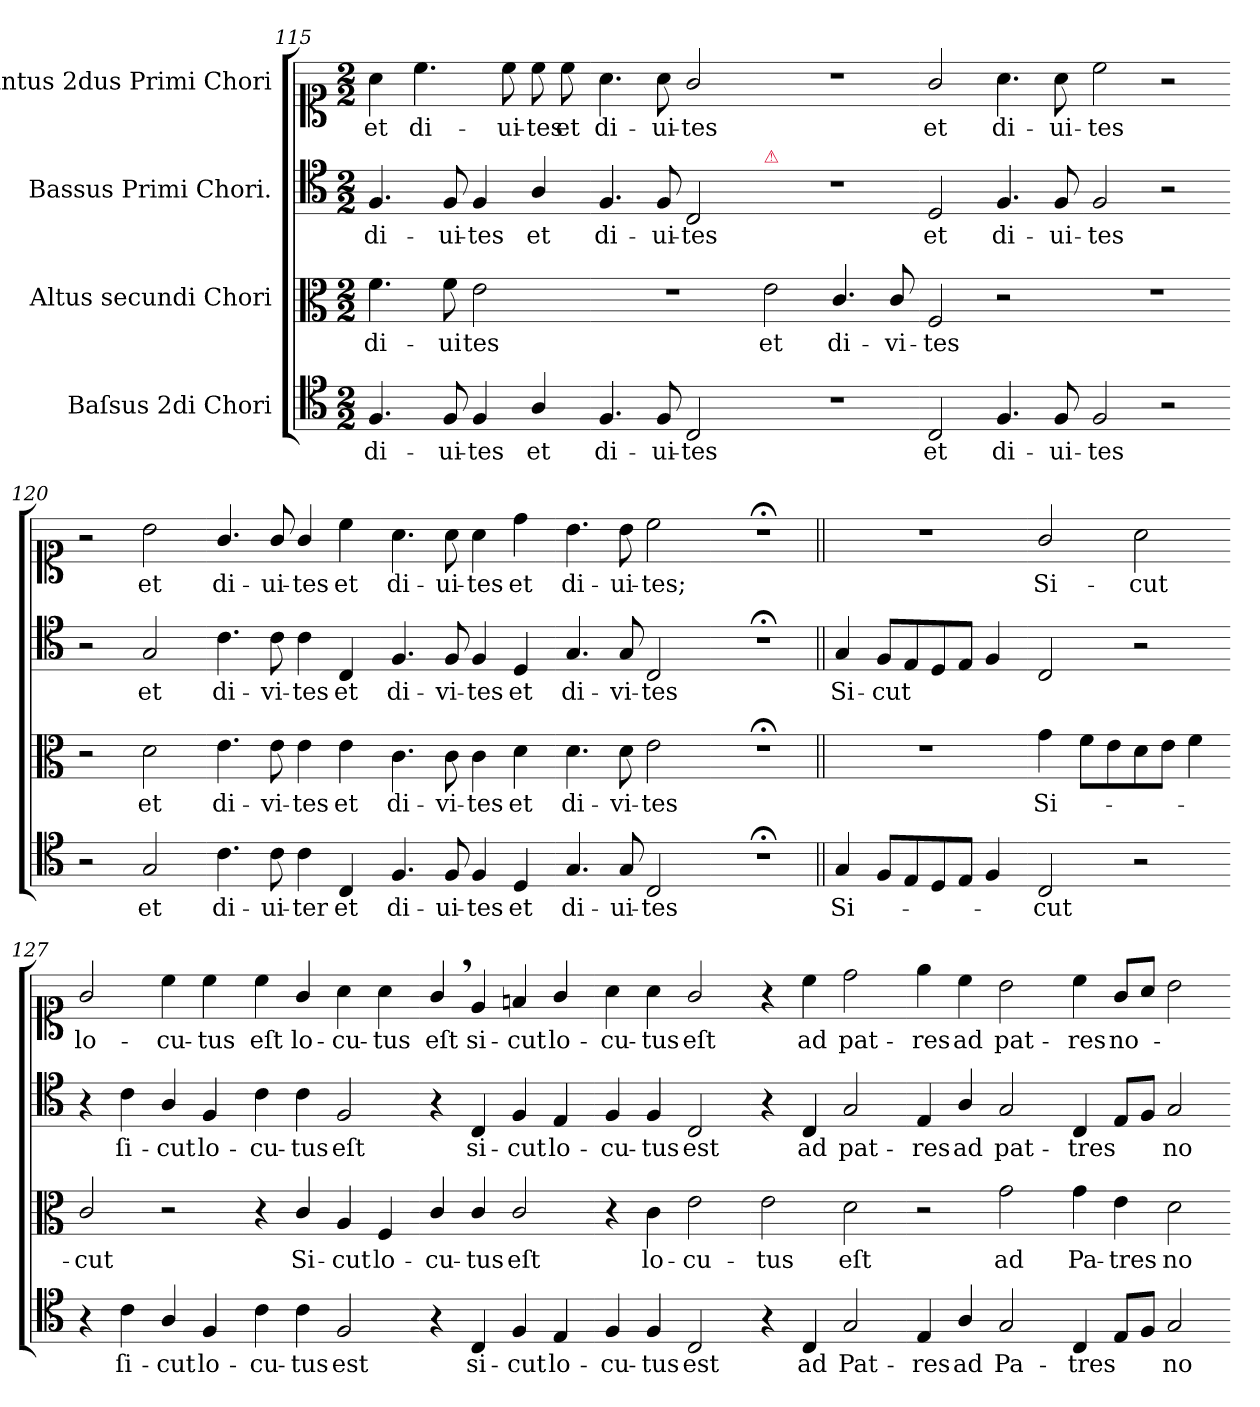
**kern	**text	**kern	**text	**kern	**text	**kern	**text
*part4	*part4	*part3	*part3	*part2	*part2	*part1	*part1
*staff4	*staff4	*staff3	*staff3	*staff2	*staff2	*staff1	*staff1
*I"Baſsus 2di Chori	*	*I"Altus secundi Chori	*	*I"Bassus Primi Chori.	*	*I"Cantus 2dus Primi Chori	*
*clefC4	*	*clefC3	*	*clefC4	*	*clefC1	*
*k[]	*	*k[]	*	*k[]	*	*k[]	*
*C:	*	*C:	*	*C:	*	*C:	*
*M2/2	*	*M2/2	*	*M2/2	*	*M2/2	*
=115	=115	=115	=115	=115	=115	=115	=115
4.F/	di-	4.f\	di-	4.F/	di-	4a\	et
.	.	.	.	.	.	4.cc\	di-
8F/	-ui-	8f\	-ui-	8F/	-ui-	.	.
4F/	-tes	2e\	-tes	4F/	-tes	.	.
.	.	.	.	.	.	8cc\	-ui-
4A/	et	.	.	4A/	et	8cc\	-tes
.	.	.	.	.	.	8cc\	et
=116-	=116-	=116-	=116-	=116-	=116-	=116-	=116-
4.F/	di-	1r	.	4.F/	di-	4.a\	di-
8F/	-ui-	.	.	8F/	-ui-	8a\	-ui-
2C/	-tes	.	.	2C/	-tes	2g/	-tes
=117-	=117-	=117-	=117-	=117-	=117-	=117-	=117-
!	!	!	!	!LO:TX:a:color=crimson:t=⚠	!	!	!
!	!	!	!LO:LY:i	!	!	!	!
1r	.	2e\	et	1r	.	1r	.
!	!	!	!LO:LY:i	!	!	!	!
.	.	4.c/	di-	.	.	.	.
!	!	!	!LO:LY:i	!	!	!	!
.	.	8c/	-vi-	.	.	.	.
=118-	=118-	=118-	=118-	=118-	=118-	=118-	=118-
!	!	!	!LO:LY:i	!	!LO:LY:i	!	!
2C/	et	2F/	-tes	2D/	et	2g/	et
!	!	!	!	!	!LO:LY:i	!	!
4.F/	di-	2r	.	4.F/	di-	4.a\	di-
!	!	!	!	!	!LO:LY:i	!	!
8F/	-ui-	.	.	8F/	-ui-	8a\	-ui-
=119-	=119-	=119-	=119-	=119-	=119-	=119-	=119-
!	!	!	!	!	!LO:LY:i	!	!
2F/	-tes	1r	.	2F/	-tes	2cc\	-tes
2r	.	.	.	2r	.	2r	.
=120-	=120-	=120-	=120-	=120-	=120-	=120-	=120-
2r	.	2r	.	2r	.	2r	.
!	!	!	!LO:LY:i	!	!LO:LY:i	!	!
2G/	et	2d\	et	2G/	et	2b\	et
=121-	=121-	=121-	=121-	=121-	=121-	=121-	=121-
!	!	!	!LO:LY:i	!	!LO:LY:i	!	!
4.c\	di-	4.e\	di-	4.c\	di-	4.g/	di-
!	!	!	!LO:LY:i	!	!LO:LY:i	!	!
8c\	-ui-	8e\	-vi-	8c\	-vi-	8g/	-ui-
!	!	!	!LO:LY:i	!	!LO:LY:i	!	!
4c\	-ter	4e\	-tes	4c\	-tes	4g/	-tes
!	!	!	!LO:LY:i	!	!LO:LY:i	!	!
4C/	et	4e\	et	4C/	et	4cc\	et
=122-	=122-	=122-	=122-	=122-	=122-	=122-	=122-
!	!	!	!LO:LY:i	!	!LO:LY:i	!	!
4.F/	di-	4.c\	di-	4.F/	di-	4.a\	di-
!	!	!	!LO:LY:i	!	!LO:LY:i	!	!
8F/	-ui-	8c\	-vi-	8F/	-vi-	8a\	-ui-
!	!	!	!LO:LY:i	!	!LO:LY:i	!	!
4F/	-tes	4c\	-tes	4F/	-tes	4a\	-tes
!	!	!	!	!	!LO:LY:i	!	!
4D/	et	4d\	et	4D/	et	4dd\	et
=123-	=123-	=123-	=123-	=123-	=123-	=123-	=123-
!	!	!	!	!	!LO:LY:i	!	!
4.G/	di-	4.d\	di-	4.G/	di-	4.b\	di-
!	!	!	!	!	!LO:LY:i	!	!
8G/	-ui-	8d\	-vi-	8G/	-vi-	8b\	-ui-
!	!	!	!	!	!LO:LY:i	!	!
2C/	-tes	2e\	-tes	2C/	-tes	2cc\	-tes;
=124-	=124-	=124-	=124-	=124-	=124-	=124-	=124-
1r;<;	.	1r;<;	.	1r;<;	.	1r;<;	.
=125||	=125||	=125||	=125||	=125||	=125||	=125||	=125||
4G/	Si-	1r	.	4G/	Si-	1r	.
8F/L	.	.	.	8F/L	-cut	.	.
8E/	.	.	.	8E/	.	.	.
8D/	.	.	.	8D/	.	.	.
8E/J	.	.	.	8E/J	.	.	.
4F/	.	.	.	4F/	.	.	.
=126-	=126-	=126-	=126-	=126-	=126-	=126-	=126-
2C/	-cut	4g\	Si-	2C/	.	2g/	Si-
.	.	8f\L	.	.	.	.	.
.	.	8e\	.	.	.	.	.
2r	.	8d\	.	2r	.	2a\	-cut
.	.	8e\J	.	.	.	.	.
.	.	4f\	.	.	.	.	.
=127-	=127-	=127-	=127-	=127-	=127-	=127-	=127-
4r	.	2c/	-cut	4r	.	2g/	lo-
4c\	ſi-	.	.	4c\	ſi-	.	.
4A/	-cut	2r	.	4A/	-cut	4cc\	-cu-
4F/	lo-	.	.	4F/	lo-	4cc\	-tus
=128-	=128-	=128-	=128-	=128-	=128-	=128-	=128-
4c\	-cu-	4r	.	4c\	-cu-	4cc\	eſt
4c\	-tus	4c/	Si-	4c\	-tus	4g/	lo-
2F/	est	4A/	-cut	2F/	eſt	4a\	-cu-
.	.	4F/	lo-	.	.	4a\	-tus
=129-	=129-	=129-	=129-	=129-	=129-	=129-	=129-
4r	.	4c/	-cu-	4r	.	4g,>/	eſt
!	!	!	!	!	!LO:LY:i	!	!
4C/	si-	4c/	-tus	4C/	si-	4e/	si-
!	!	!	!	!	!LO:LY:i	!	!
4F/	-cut	2c/	eſt	4F/	-cut	4fn/	-cut
!	!	!	!	!	!LO:LY:i	!	!
4E/	lo-	.	.	4E/	lo-	4g/	lo-
=130-	=130-	=130-	=130-	=130-	=130-	=130-	=130-
!	!	!	!	!	!LO:LY:i	!	!
4F/	-cu-	4r	.	4F/	-cu-	4a\	-cu-
!	!	!	!	!	!LO:LY:i	!	!
4F/	-tus	4c\	lo-	4F/	-tus	4a\	-tus
!	!	!	!	!	!LO:LY:i	!	!
2C/	est	2e\	-cu-	2C/	est	2g/	eſt
=131-	=131-	=131-	=131-	=131-	=131-	=131-	=131-
4r	.	2e\	-tus	4r	.	4r	.
4C/	ad	.	.	4C/	ad	4cc\	ad
2G/	Pat-	2d\	eſt	2G/	pat-	2dd\	pat-
=132-	=132-	=132-	=132-	=132-	=132-	=132-	=132-
4E/	-res	2r	.	4E/	-res	4ee\	-res
4A/	ad	.	.	4A/	ad	4cc\	ad
2G/	Pa-	2g\	ad	2G/	pat-	2b\	pat-
=133-	=133-	=133-	=133-	=133-	=133-	=133-	=133-
4C/	-tres	4g\	Pa-	4C/	-tres	4cc\	-res
8E/L	.	4e\	-tres	8E/L	.	8g/L	no-
8F/J	.	.	.	8F/J	.	8a/J	.
2G/	no-	2d\	no-	2G/	no-	2b\	.
=-	=-	=-	=-	=-	=-	=-	=-
*-	*-	*-	*-	*-	*-	*-	*-
